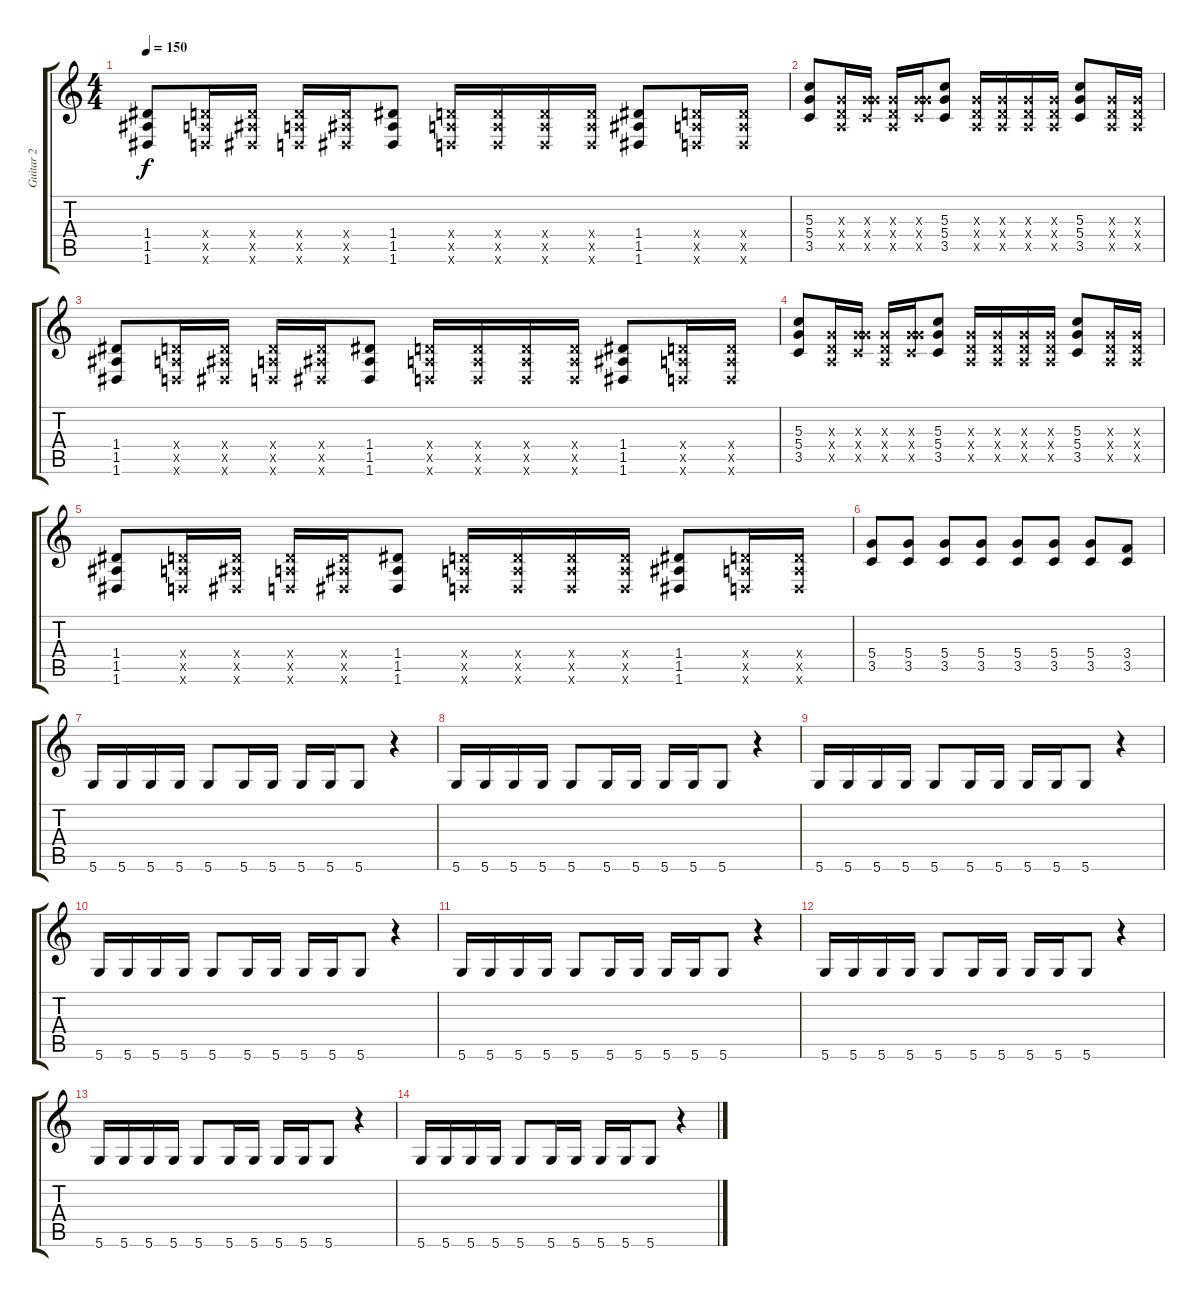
\track ("Guitar 2" "Guitar 2") {instrument distortionguitar}
\staff {score tabs}
\tuning (E4 B3 G3 D3 A2 D2) {hide}
\ts (4 4)
\tempo 150
\clef g2
\ks c
(1.4 1.5 1.6).8{dy f} (0.4{x} 0.5{x} 0.6{x}).16 (0.4{x} 1.5{x} 1.6{x}).16 (0.4{x} 0.5{x} 0.6{x}).16 (0.4{x} 1.5{x} 1.6{x}).16 (1.4 1.5 1.6).8 (0.4{x} 0.5{x} 0.6{x}).16 (0.4{x} 0.5{x} 0.6{x}).16 (0.4{x} 0.5{x} 0.6{x}).16 (0.4{x} 0.5{x} 0.6{x}).16 (1.4 1.5 1.6).8 (0.4{x} 0.5{x} 0.6{x}).16 (0.4{x} 0.5{x} 0.6{x}).16 |
(5.3 5.4 3.5).8 (0.3{x} 0.4{x} 0.5{x}).16 (0.3{x} 5.4{x} 3.5{x}).16 (0.3{x} 0.4{x} 0.5{x}).16 (0.3{x} 5.4{x} 3.5{x}).16 (5.3 5.4 3.5).8 (0.3{x} 0.4{x} 0.5{x}).16 (0.3{x} 0.4{x} 0.5{x}).16 (0.3{x} 0.4{x} 0.5{x}).16 (0.3{x} 0.4{x} 0.5{x}).16 (5.3 5.4 3.5).8 (0.3{x} 0.4{x} 0.5{x}).16 (0.3{x} 0.4{x} 0.5{x}).16 |
(1.4 1.5 1.6).8 (0.4{x} 0.5{x} 0.6{x}).16 (0.4{x} 1.5{x} 1.6{x}).16 (0.4{x} 0.5{x} 0.6{x}).16 (0.4{x} 1.5{x} 1.6{x}).16 (1.4 1.5 1.6).8 (0.4{x} 0.5{x} 0.6{x}).16 (0.4{x} 0.5{x} 0.6{x}).16 (0.4{x} 0.5{x} 0.6{x}).16 (0.4{x} 0.5{x} 0.6{x}).16 (1.4 1.5 1.6).8 (0.4{x} 0.5{x} 0.6{x}).16 (0.4{x} 0.5{x} 0.6{x}).16 |
(5.3 5.4 3.5).8 (0.3{x} 0.4{x} 0.5{x}).16 (0.3{x} 5.4{x} 3.5{x}).16 (0.3{x} 0.4{x} 0.5{x}).16 (0.3{x} 5.4{x} 3.5{x}).16 (5.3 5.4 3.5).8 (0.3{x} 0.4{x} 0.5{x}).16 (0.3{x} 0.4{x} 0.5{x}).16 (0.3{x} 0.4{x} 0.5{x}).16 (0.3{x} 0.4{x} 0.5{x}).16 (5.3 5.4 3.5).8 (0.3{x} 0.4{x} 0.5{x}).16 (0.3{x} 0.4{x} 0.5{x}).16 |
(1.4 1.5 1.6).8 (0.4{x} 0.5{x} 0.6{x}).16 (0.4{x} 1.5{x} 1.6{x}).16 (0.4{x} 0.5{x} 0.6{x}).16 (0.4{x} 1.5{x} 1.6{x}).16 (1.4 1.5 1.6).8 (0.4{x} 0.5{x} 0.6{x}).16 (0.4{x} 0.5{x} 0.6{x}).16 (0.4{x} 0.5{x} 0.6{x}).16 (0.4{x} 0.5{x} 0.6{x}).16 (1.4 1.5 1.6).8 (0.4{x} 0.5{x} 0.6{x}).16 (0.4{x} 0.5{x} 0.6{x}).16 |
(5.4 3.5).8 (5.4 3.5).8 (5.4 3.5).8 (5.4 3.5).8 (5.4 3.5).8 (5.4 3.5).8 (5.4 3.5).8 (3.4 3.5).8 |
5.6.16 5.6.16 5.6.16 5.6.16 5.6.8 5.6.16 5.6.16 5.6.16 5.6.16 5.6.8 r.4 |
5.6.16 5.6.16 5.6.16 5.6.16 5.6.8 5.6.16 5.6.16 5.6.16 5.6.16 5.6.8 r.4 |
5.6.16 5.6.16 5.6.16 5.6.16 5.6.8 5.6.16 5.6.16 5.6.16 5.6.16 5.6.8 r.4 |
5.6.16 5.6.16 5.6.16 5.6.16 5.6.8 5.6.16 5.6.16 5.6.16 5.6.16 5.6.8 r.4 |
5.6.16 5.6.16 5.6.16 5.6.16 5.6.8 5.6.16 5.6.16 5.6.16 5.6.16 5.6.8 r.4 |
5.6.16 5.6.16 5.6.16 5.6.16 5.6.8 5.6.16 5.6.16 5.6.16 5.6.16 5.6.8 r.4 |
5.6.16 5.6.16 5.6.16 5.6.16 5.6.8 5.6.16 5.6.16 5.6.16 5.6.16 5.6.8 r.4 |
5.6.16 5.6.16 5.6.16 5.6.16 5.6.8 5.6.16 5.6.16 5.6.16 5.6.16 5.6.8 r.4
